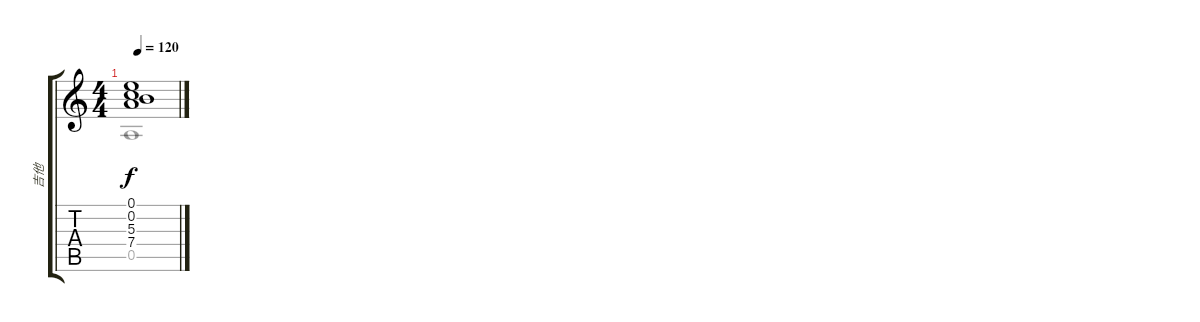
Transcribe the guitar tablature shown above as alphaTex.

\track ("吉他" "吉他") {instrument acousticguitarnylon}
\staff {score tabs}
\tuning (E4 B3 G3 D3 A2 E2) {hide}
\voice
\ts (4 4)
\tempo 120
\clef g2
\ks c
(0.1{t} 0.2{t} 5.3{t} 7.4{t}).1{dy f}
\voice
\clef g2
\ottava regular
\simile none
\ks c
0.5{t}.1{dy f}
